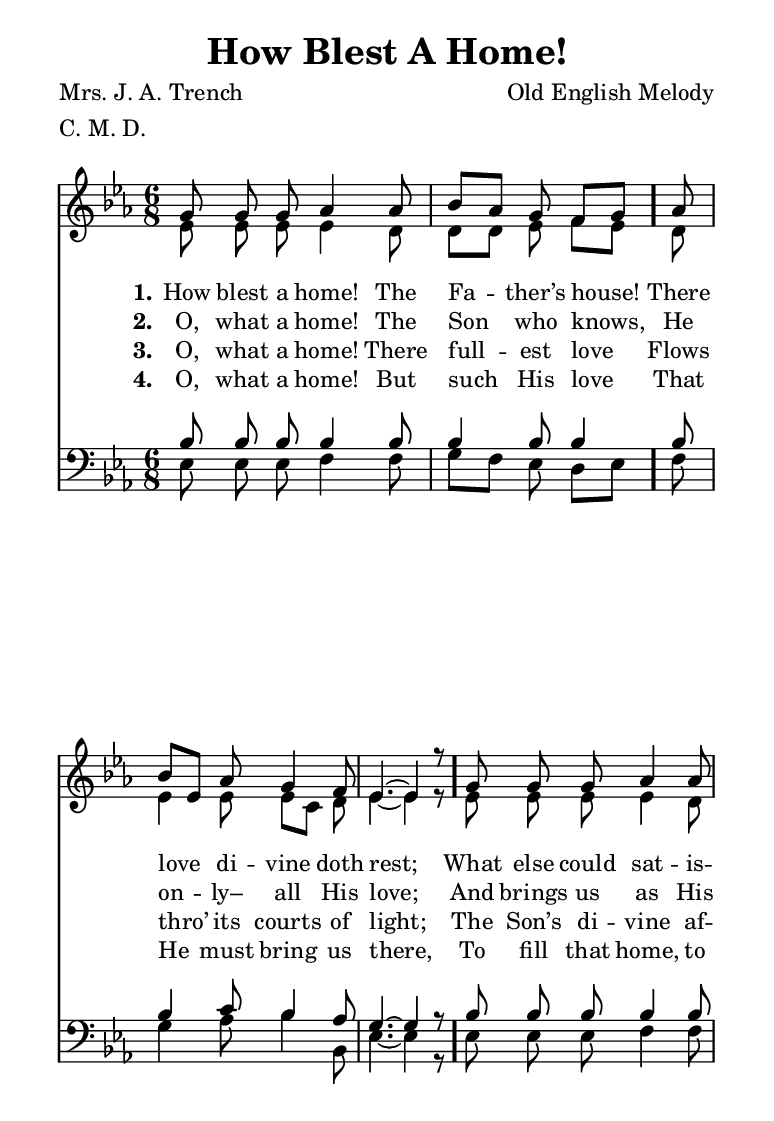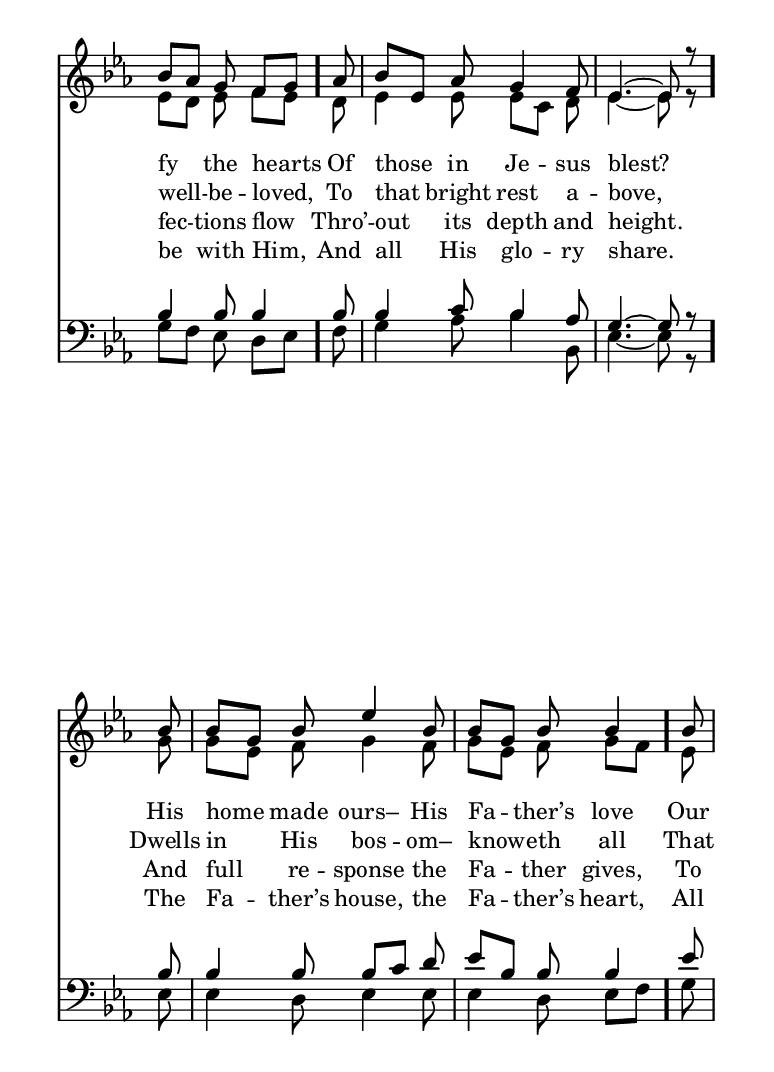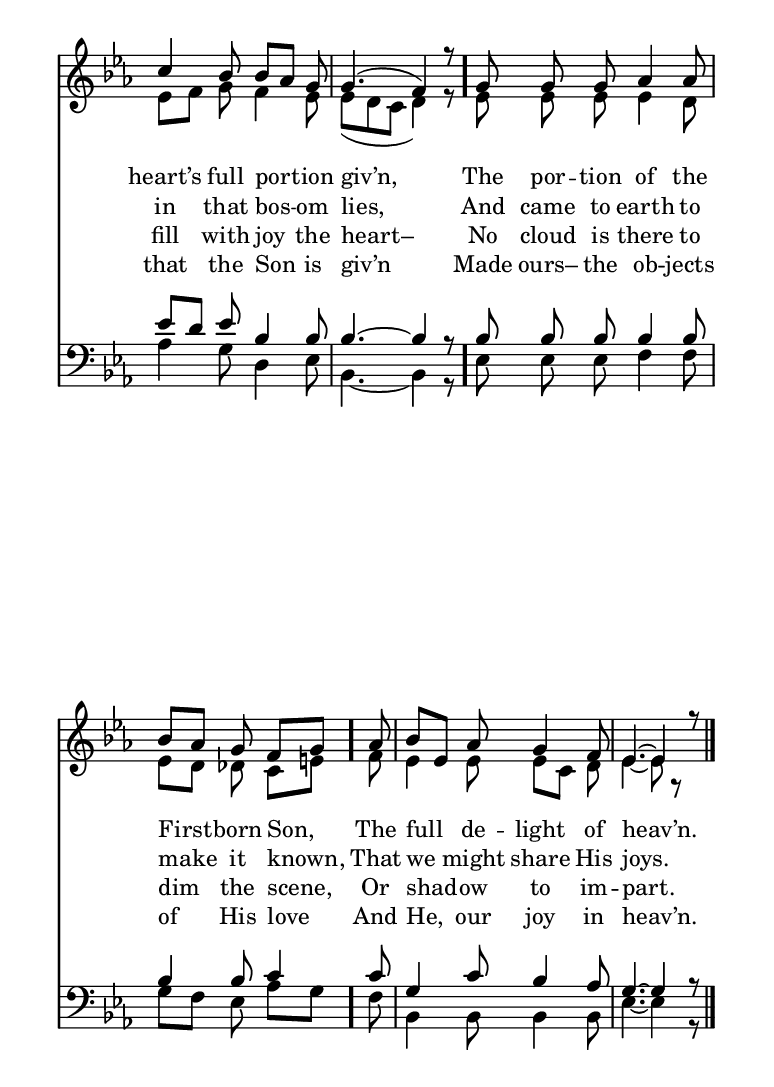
\include "common/global.ily"
\paper {
  \include "common/paper.ily"
}

\header{
  hymnnumber = "202"
  title = "How Blest A Home!"
  tunename = "Prospect"
  meter = "C. M. D."
  poet = "Mrs. J. A. Trench"
  composer = "Old English Melody"
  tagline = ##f
}

global = {
  \include "common/overrides.ily"
  \override Staff.TimeSignature.style = #'()
  \time 6/8
  \override Score.MetronomeMark.transparent = ##t % hide all fermata changes too
  \tempo 8=120
  \key ees \major
  \autoBeamOff
}

notesSoprano = {
\global
\relative c'' {

  g8 g g aes4 aes8 | bes8[ aes] g f[ g]
  aes8 | bes[ ees,] aes g4 f8 | ees4. ~ ees4 r8
  g8 g g aes4 aes8 | bes8[ aes] g f[ g]
  aes8 | bes[ ees,] aes g4 f8 | ees4. ~ ees8 r8
  bes'8 | bes[ g] bes ees4 bes8 | bes8[ g] bes bes4
  bes8 | c4 bes8 bes[ aes] g | g4.( f4) r8
  g8 g g aes4 aes8 | bes8[ aes] g f[ g]
  aes8 | bes[ ees,] aes g4 f8 | ees4. ~ ees4 r8

  \bar "|."

}
}

notesAlto = {
\global
\relative e' {

  ees8 ees ees ees4 d8 | d8[ d] ees f[ ees]
  d8 | ees4 ees8 ees8[ c] d | ees4. ~ ees4 r8
  ees8 ees ees ees4 d8 | ees8[ d] ees f[ ees]
  d8 | ees4 ees8 ees8[ c] d | ees4. ~ ees8 r8
  g8 | g[ ees] f g4 f8 | g8[ ees] f g[ f]
  ees8 | ees[ f] g f4 ees8 | ees8([ d c] d4) r8
  ees8 ees ees ees4 d8 | ees8[ d] des c[ e]
  f8 | ees4 ees8 ees8[ c] d | ees4. ~ ees8 r8

}
}

notesTenor = {
\global
\relative a {

  bes8 bes bes bes4 bes8 | bes4 bes8 bes4
  bes8 | bes4 c8 bes4 aes8 | g4. ~ g4 r8
  bes8 bes bes bes4 bes8 | bes4 bes8 bes4
  bes8 | bes4 c8 bes4 aes8 | g4. ~ g8 r8
  bes8 | bes4 bes8 bes[ c] d | ees[ bes] bes bes4
  ees8 | ees[ d] ees bes4 bes8 | bes4. ~ bes4 r8
  bes8 bes bes bes4 bes8 | bes4 bes8 c4
  c8 | g4 c8 bes4 aes8 | g4. ~ g4 r8

}
}

notesBass = {
\global
\relative f {

  ees8 ees ees f4 f8 | g[ f] ees d[ ees]
  f8 | g4 aes8 bes4 bes,8 | ees4. ~ ees4 r8
  ees8 ees ees f4 f8 | g[ f] ees d[ ees]
  f8 | g4 aes8 bes4 bes,8 | ees4. ~ ees8 r8
  ees8 | ees4 d8 ees4 ees8 | ees4 d8 ees[ f]
  g8 | aes4 g8 d4 ees8 | bes4. ~ bes4 r8
  ees8 ees ees f4 f8 | g[ f] ees aes[ g]
  f8 | bes,4 bes8 bes4 bes8 | ees4. ~ ees4 r8

}
}

wordsA = \lyricmode {
\set stanza = "1."

How blest a home! The Fa -- ther’s house! \bar "."
There love di -- vine doth rest; \bar "."
What else could sat -- is -- fy the hearts \bar "."
Of those in Je -- sus blest? \bar "."
His home made ours– His Fa -- ther’s love \bar "."
Our heart’s full por -- tion giv’n, \bar "."
The por -- tion of the First -- born Son, \bar "."
The full de -- light of heav’n. \bar "."

}

wordsB = \lyricmode {
\set stanza = "2."

O, what a home! The Son who knows,
He on -- ly– all His love;
And brings us as His well -- be -- loved,
To that bright rest a -- bove,
Dwells in His bos -- om– know -- eth all
That in that bos -- om lies,
And came to earth to make it known,
That we might share His joys.

}

wordsC = \lyricmode {
\set stanza = "3."

O, what a home! There full -- est love
Flows thro’ its courts of light;
The Son’s di -- vine af -- fec -- tions flow
Thro’ -- out its depth and height.
And full re -- sponse the Fa -- ther gives,
To fill with joy the heart–
No cloud is there to dim the scene,
Or shad -- ow to im -- part.

}

wordsD = \lyricmode {
\set stanza = "4."

O, what a home! But such His love
That He must bring us there,
To fill that home, to be with Him,
And all His glo -- ry share.
The Fa -- ther’s house, the Fa -- ther’s heart,
All that the Son is giv’n
Made ours– the ob -- jects of His love
And He, our joy in heav’n.

}

\score {
  \context ChoirStaff <<
    \context Staff = upper <<
      \set ChoirStaff.systemStartDelimiter = #'SystemStartBar
      \context Voice  = sopranos { \voiceOne << \notesSoprano >> }
      \context Voice  = altos { \voiceTwo << \notesAlto >> }
      \context Lyrics = one   \lyricsto sopranos \wordsA
      \context Lyrics = two   \lyricsto sopranos \wordsB
      \context Lyrics = three \lyricsto sopranos \wordsC
      \context Lyrics = four  \lyricsto sopranos \wordsD
    >>
    \context Staff = men <<
      \clef bass
      \context Voice  = tenors { \voiceOne << \notesTenor >> }
      \context Voice  = basses { \voiceTwo << \notesBass >> }
    >>
  >>
  \layout {
    \include "common/layout.ily"
  }
  \midi{
    \include "common/midi.ily"
  }
}

\version "2.18.2"  % necessary for upgrading to future LilyPond versions.

% vi:set et ts=2 sw=2 ai nocindent syntax=lilypond:
